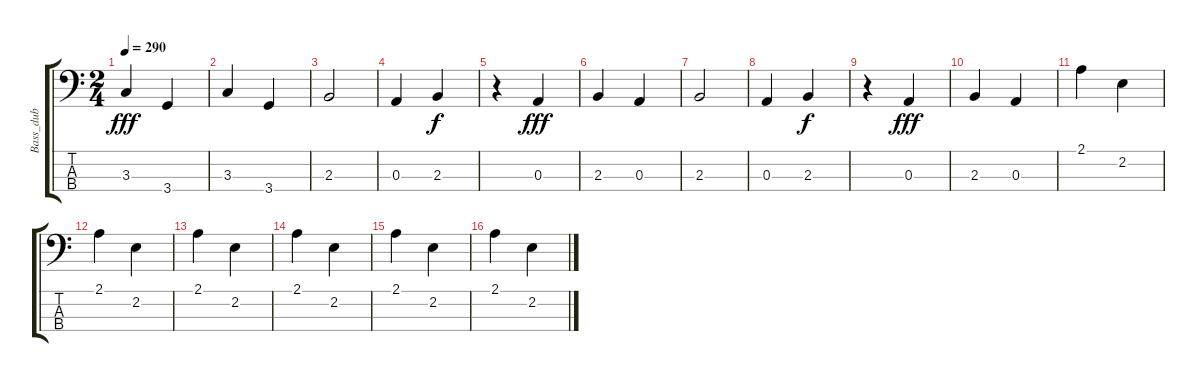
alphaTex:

\track ("Bass_dub" "Bass_dub") {instrument electricguitarmuted}
\staff {score tabs}
\tuning (G2 D2 A1 E1) {hide}
\ts (2 4)
\tempo 290
\clef f4
\ks c
3.3.4{dy fff} 3.4.4 |
3.3.4 3.4.4 |
2.3.2 |
0.3.4 2.3.4{dy f} |
r.4 0.3.4{dy fff} |
2.3.4 0.3.4 |
2.3.2 |
0.3.4 2.3.4{dy f} |
r.4 0.3.4{dy fff} |
2.3.4 0.3.4 |
2.1.4 2.2.4 |
2.1.4 2.2.4 |
2.1.4 2.2.4 |
2.1.4 2.2.4 |
2.1.4 2.2.4 |
2.1.4 2.2.4
